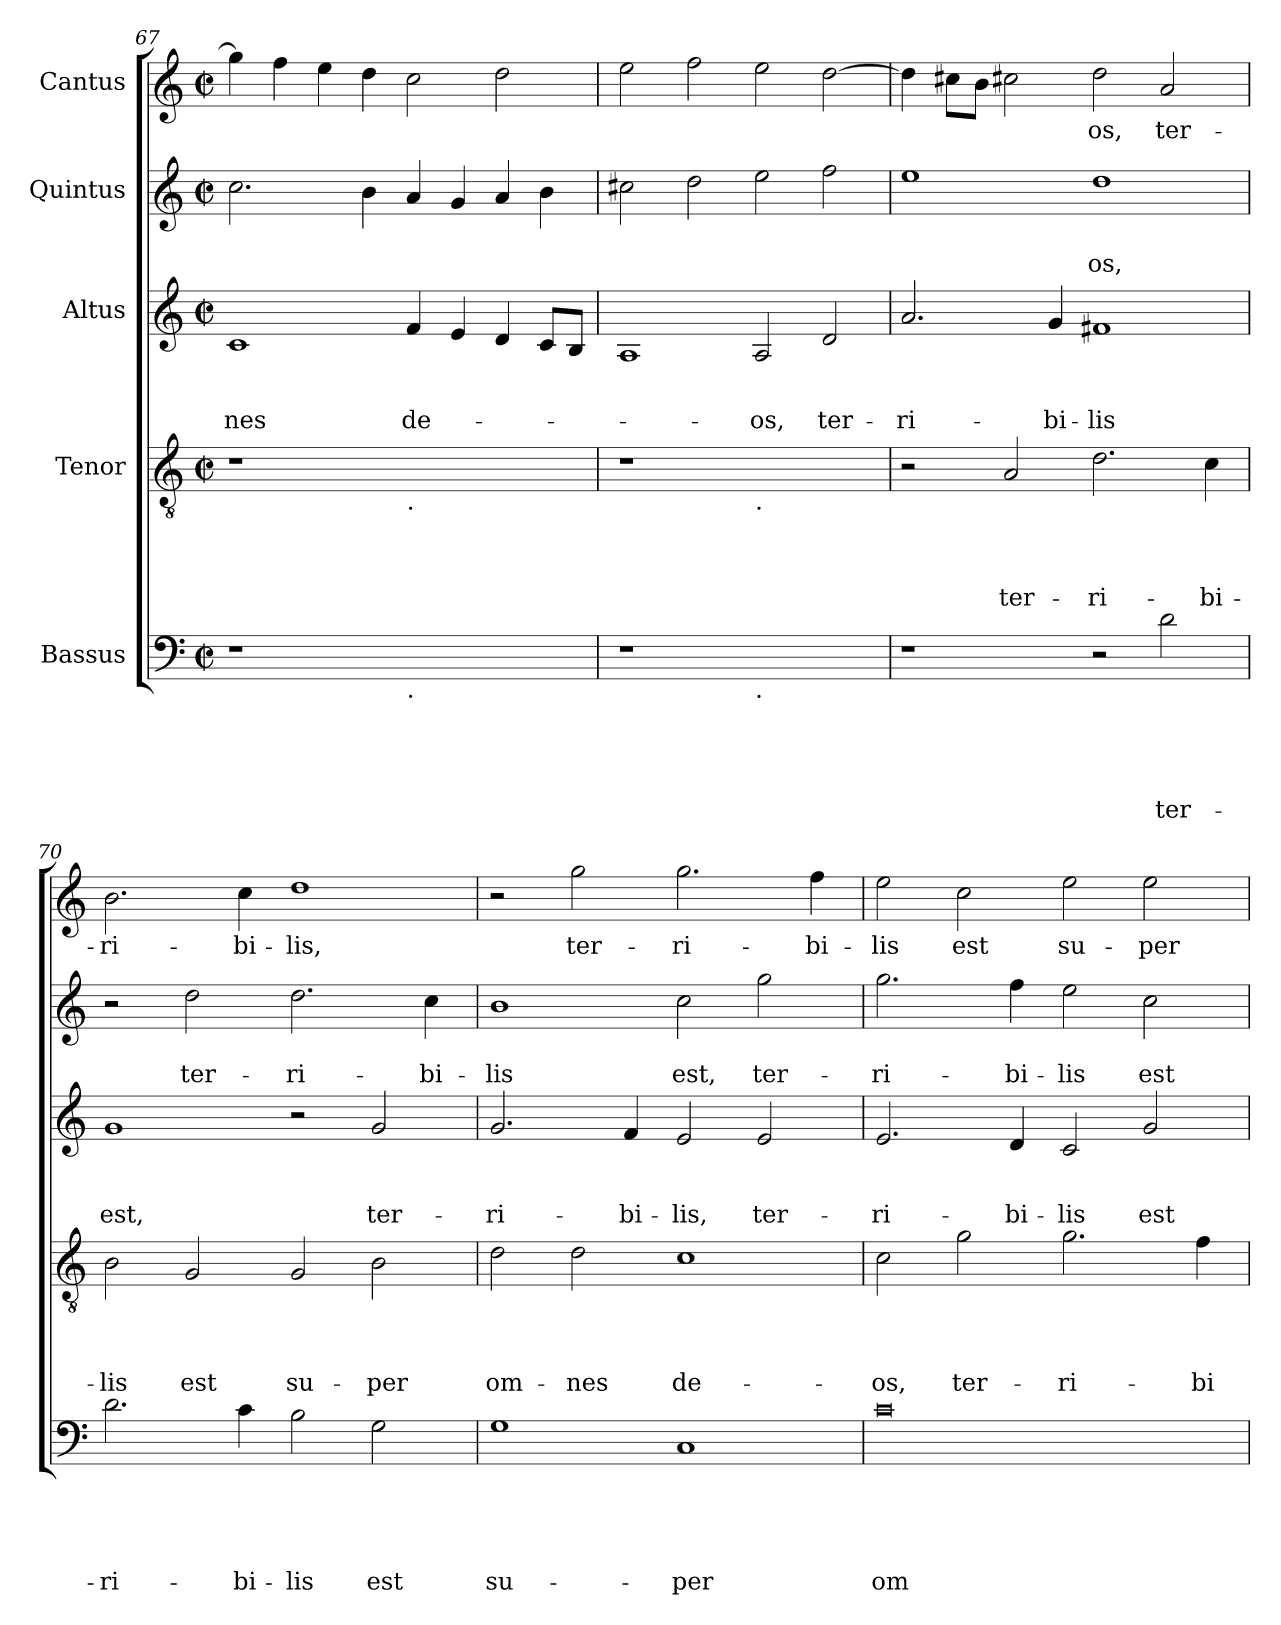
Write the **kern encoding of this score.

**kern	**text	**text	**text	**text	**text	**kern	**text	**text	**text	**text	**kern	**text	**text	**text	**kern	**text	**text	**kern	**text
*part5	*part5	*part5	*part5	*part5	*part5	*part4	*part4	*part4	*part4	*part4	*part3	*part3	*part3	*part3	*part2	*part2	*part2	*part1	*part1
*staff5	*staff5	*staff5	*staff5	*staff5	*staff5	*staff4	*staff4	*staff4	*staff4	*staff4	*staff3	*staff3	*staff3	*staff3	*staff2	*staff2	*staff2	*staff1	*staff1
*I"Bassus	*	*	*	*	*	*I"Tenor	*	*	*	*	*I"Altus	*	*	*	*I"Quintus	*	*	*I"Cantus	*
*clefF4	*	*	*	*	*	*clefGv2	*	*	*	*	*clefG2	*	*	*	*clefG2	*	*	*clefG2	*
*k[]	*	*	*	*	*	*k[]	*	*	*	*	*k[]	*	*	*	*k[]	*	*	*k[]	*
*C:	*	*	*	*	*	*C:	*	*	*	*	*C:	*	*	*	*C:	*	*	*C:	*
*M2/2	*	*	*	*	*	*M2/2	*	*	*	*	*M2/2	*	*	*	*M2/2	*	*	*M2/2	*
*met(c|)	*	*	*	*	*	*met(c|)	*	*	*	*	*met(c|)	*	*	*	*met(c|)	*	*	*met(c|)	*
=67	=67	=67	=67	=67	=67	=67	=67	=67	=67	=67	=67	=67	=67	=67	=67	=67	=67	=67	=67
!	!	!	!	!	!	!	!	!	!	!	!	!	!	!LO:LY:b	!	!	!	!	!
1r	.	.	.	.	.	1r	.	.	.	.	1c	.	.	-nes	2.cc\	.	.	4gg\]	.
.	.	.	.	.	.	.	.	.	.	.	.	.	.	.	.	.	.	4ff\	.
.	.	.	.	.	.	.	.	.	.	.	.	.	.	.	.	.	.	4ee\	.
.	.	.	.	.	.	.	.	.	.	.	.	.	.	.	4b\	.	.	4dd\	.
!	!	!	!	!	!	!LO:TX:b:t=.	!	!	!	!	!	!	!	!	!	!	!	!	!
!LO:TX:b:t=.	!	!	!	!	!	!	!	!	!	!	!	!	!	!	!	!	!	!	!
!	!	!	!	!	!	!	!	!	!	!	!	!	!	!LO:LY:b	!	!	!	!	!
1ryy	.	.	.	.	.	1ryy	.	.	.	.	4f/	.	.	de-	4a/	.	.	2cc\	.
.	.	.	.	.	.	.	.	.	.	.	4e/	.	.	.	4g/	.	.	.	.
.	.	.	.	.	.	.	.	.	.	.	4d/	.	.	.	4a/	.	.	2dd\	.
.	.	.	.	.	.	.	.	.	.	.	8c/L	.	.	.	4b\	.	.	.	.
.	.	.	.	.	.	.	.	.	.	.	8B/J	.	.	.	.	.	.	.	.
=68	=68	=68	=68	=68	=68	=68	=68	=68	=68	=68	=68	=68	=68	=68	=68	=68	=68	=68	=68
1r	.	.	.	.	.	1r	.	.	.	.	1A	.	.	.	2cc#X\	.	.	2ee\	.
.	.	.	.	.	.	.	.	.	.	.	.	.	.	.	2dd\	.	.	2ff\	.
!	!	!	!	!	!	!LO:TX:b:t=.	!	!	!	!	!	!	!	!	!	!	!	!	!
!LO:TX:b:t=.	!	!	!	!	!	!	!	!	!	!	!	!	!	!	!	!	!	!	!
!	!	!	!	!	!	!	!	!	!	!	!	!	!	!LO:LY:b	!	!	!	!	!
1ryy	.	.	.	.	.	1ryy	.	.	.	.	2A/	.	.	-os,	2ee\	.	.	2ee\	.
!	!	!	!	!	!	!	!	!	!	!	!	!	!	!LO:LY:b	!	!	!	!	!
.	.	.	.	.	.	.	.	.	.	.	2d/	.	.	ter-	2ff\	.	.	[>2dd\	.
=69	=69	=69	=69	=69	=69	=69	=69	=69	=69	=69	=69	=69	=69	=69	=69	=69	=69	=69	=69
!	!	!	!	!	!	!	!	!	!	!	!	!	!	!LO:LY:b	!	!	!	!	!
1r	.	.	.	.	.	2r	.	.	.	.	2.a/	.	.	-ri-	1ee	.	.	4dd\]	.
.	.	.	.	.	.	.	.	.	.	.	.	.	.	.	.	.	.	8cc#X\L	.
.	.	.	.	.	.	.	.	.	.	.	.	.	.	.	.	.	.	8b\J	.
!	!	!	!	!	!	!	!	!	!	!LO:LY:b	!	!	!	!	!	!	!	!	!
.	.	.	.	.	.	2A/	.	.	.	ter-	.	.	.	.	.	.	.	2cc#X\	.
!	!	!	!	!	!	!	!	!	!	!	!	!	!	!LO:LY:b	!	!	!	!	!
.	.	.	.	.	.	.	.	.	.	.	4g/	.	.	-bi-	.	.	.	.	.
!	!	!	!	!	!	!	!	!	!	!LO:LY:b	!	!	!	!LO:LY:b:rj	!	!	!LO:LY:b	!	!LO:LY:b
2r	.	.	.	.	.	2.d\	.	.	.	-ri-	1f#X	.	.	-lis	1dd	.	-os,	2dd\	-os,
!	!	!	!	!	!LO:LY:b	!	!	!	!	!	!	!	!	!	!	!	!	!	!LO:LY:b
2d\	.	.	.	.	ter-	.	.	.	.	.	.	.	.	.	.	.	.	2a/	ter-
!	!	!	!	!	!	!	!	!	!	!LO:LY:b	!	!	!	!	!	!	!	!	!
.	.	.	.	.	.	4c\	.	.	.	-bi-	.	.	.	.	.	.	.	.	.
!!LO:PB:g=z
=70	=70	=70	=70	=70	=70	=70	=70	=70	=70	=70	=70	=70	=70	=70	=70	=70	=70	=70	=70
!	!	!	!	!	!LO:LY:b	!	!	!	!	!LO:LY:b	!	!	!	!LO:LY:b	!	!	!	!	!LO:LY:b
2.d\	.	.	.	.	-ri-	2B\	.	.	.	-lis	1g	.	.	est,	2r	.	.	2.b\	-ri-
!	!	!	!	!	!	!	!	!	!	!LO:LY:b	!	!	!	!	!	!	!LO:LY:b	!	!
.	.	.	.	.	.	2G/	.	.	.	est	.	.	.	.	2dd\	.	ter-	.	.
!	!	!	!	!	!LO:LY:b	!	!	!	!	!	!	!	!	!	!	!	!	!	!LO:LY:b
4c\	.	.	.	.	-bi-	.	.	.	.	.	.	.	.	.	.	.	.	4cc\	-bi-
!	!	!	!	!	!LO:LY:b	!	!	!	!	!LO:LY:b	!	!	!	!	!	!	!LO:LY:b	!	!LO:LY:b
2B\	.	.	.	.	-lis	2G/	.	.	.	su-	2r	.	.	.	2.dd\	.	-ri-	1dd	-lis,
!	!	!	!	!	!LO:LY:b	!	!	!	!	!LO:LY:b	!	!	!	!LO:LY:b	!	!	!	!	!
2G\	.	.	.	.	est	2B\	.	.	.	-per	2g/	.	.	ter-	.	.	.	.	.
!	!	!	!	!	!	!	!	!	!	!	!	!	!	!	!	!	!LO:LY:b	!	!
.	.	.	.	.	.	.	.	.	.	.	.	.	.	.	4cc\	.	-bi-	.	.
=71	=71	=71	=71	=71	=71	=71	=71	=71	=71	=71	=71	=71	=71	=71	=71	=71	=71	=71	=71
!	!	!	!	!	!LO:LY:b	!	!	!	!	!LO:LY:b	!	!	!	!LO:LY:b	!	!	!LO:LY:b	!	!
1G	.	.	.	.	su-	2d\	.	.	.	om-	2.g/	.	.	-ri-	1b	.	-lis	2r	.
!	!	!	!	!	!	!	!	!	!	!LO:LY:b	!	!	!	!	!	!	!	!	!LO:LY:b
.	.	.	.	.	.	2d\	.	.	.	-nes	.	.	.	.	.	.	.	2gg\	ter-
!	!	!	!	!	!	!	!	!	!	!	!	!	!	!LO:LY:b	!	!	!	!	!
.	.	.	.	.	.	.	.	.	.	.	4f/	.	.	-bi-	.	.	.	.	.
!	!	!	!	!	!LO:LY:b	!	!	!	!	!LO:LY:b	!	!	!	!LO:LY:b	!	!	!LO:LY:b	!	!LO:LY:b
1C	.	.	.	.	-per	1c	.	.	.	de-	2e/	.	.	-lis,	2cc\	.	est,	2.gg\	-ri-
!	!	!	!	!	!	!	!	!	!	!	!	!	!	!LO:LY:b	!	!	!LO:LY:b	!	!
.	.	.	.	.	.	.	.	.	.	.	2e/	.	.	ter-	2gg\	.	ter-	.	.
!	!	!	!	!	!	!	!	!	!	!	!	!	!	!	!	!	!	!	!LO:LY:b
.	.	.	.	.	.	.	.	.	.	.	.	.	.	.	.	.	.	4ff\	-bi-
=72	=72	=72	=72	=72	=72	=72	=72	=72	=72	=72	=72	=72	=72	=72	=72	=72	=72	=72	=72
!	!	!	!	!	!LO:LY:b	!	!	!	!	!LO:LY:b	!	!	!	!LO:LY:b	!	!	!LO:LY:b	!	!LO:LY:b
0c	.	.	.	.	om-	2c\	.	.	.	-os,	2.e/	.	.	-ri-	2.gg\	.	-ri-	2ee\	-lis
!	!	!	!	!	!	!	!	!	!	!LO:LY:b	!	!	!	!	!	!	!	!	!LO:LY:b
.	.	.	.	.	.	2g\	.	.	.	ter-	.	.	.	.	.	.	.	2cc\	est
!	!	!	!	!	!	!	!	!	!	!	!	!	!	!LO:LY:b	!	!	!LO:LY:b	!	!
.	.	.	.	.	.	.	.	.	.	.	4d/	.	.	-bi-	4ff\	.	-bi-	.	.
!	!	!	!	!	!	!	!	!	!	!LO:LY:b	!	!	!	!LO:LY:b	!	!	!LO:LY:b	!	!LO:LY:b
.	.	.	.	.	.	2.g\	.	.	.	-ri-	2c/	.	.	-lis	2ee\	.	-lis	2ee\	su-
!	!	!	!	!	!	!	!	!	!	!	!	!	!	!LO:LY:b	!	!	!LO:LY:b	!	!LO:LY:b
.	.	.	.	.	.	.	.	.	.	.	2g/	.	.	est	2cc\	.	est	2ee\	-per
!	!	!	!	!	!	!	!	!	!	!LO:LY:b	!	!	!	!	!	!	!	!	!
.	.	.	.	.	.	4f\	.	.	.	-bi-	.	.	.	.	.	.	.	.	.
=	=	=	=	=	=	=	=	=	=	=	=	=	=	=	=	=	=	=	=
*-	*-	*-	*-	*-	*-	*-	*-	*-	*-	*-	*-	*-	*-	*-	*-	*-	*-	*-	*-
